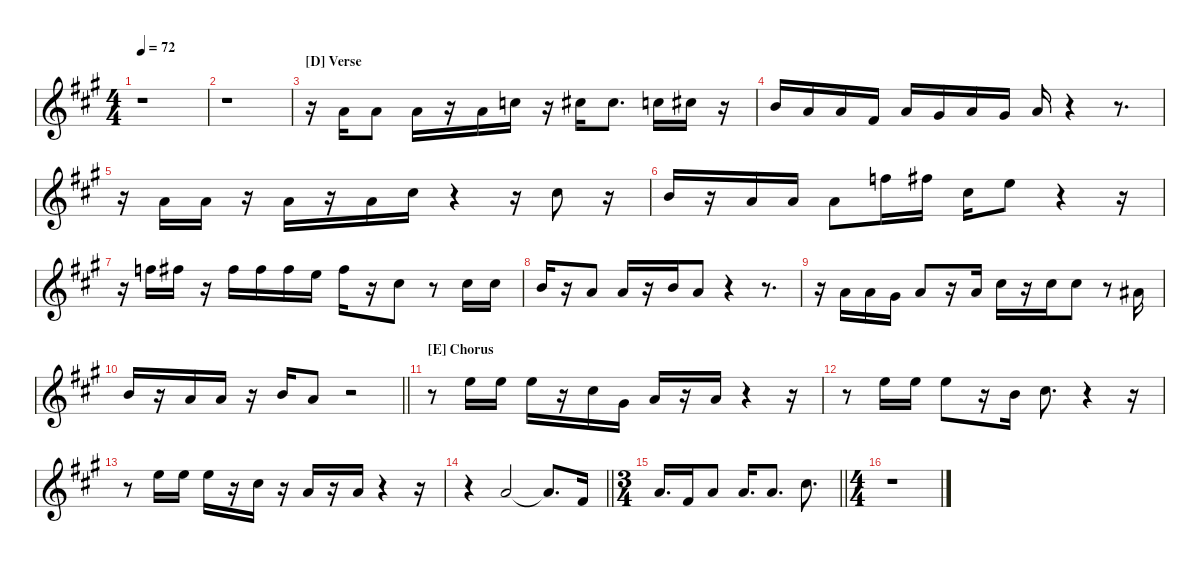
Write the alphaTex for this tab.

\hideDynamics
\bracketExtendMode nobrackets
\singleTrackTrackNamePolicy hidden
\multiTrackTrackNamePolicy hidden
\otherSystemsTrackNameOrientation horizontal
\track ("Soprano Voice" "Singer") {defaultSystemsLayout 4 instrument voiceoohs}
\staff {score}
\tuning (E4 B3 G3 D3 A2 E2)
\ts (4 4)
\beaming (8 2 2 2 2)
\tempo 72
\clef g2
\ks a
r.1{dy mf beam Down} |
r.1{beam Down} |
\section ("D" "Verse")
r.16{beam Down} 5.1{acc forcenatural}.16{beam Up} 5.1{acc forcenatural}.8{beam Up} 5.1{acc forcenatural}.16{beam Down} r.16{beam Down} 5.1{acc forcenatural}.16{beam Down} 8.1{acc forcenatural}.16{beam Down} r.16{beam Down} 9.1{acc #}.16{beam Down} 9.1{acc #}.8{d beam Down} 8.1{acc forcenatural}.16{beam Down} 9.1{acc #}.16{beam Down} r.16{beam Down} |
7.1{acc forcenatural}.16{beam Up} 5.1{acc forcenatural}.16{beam Up} 5.1{acc forcenatural}.16{beam Up} 2.1{acc #}.16{beam Up} 5.1{acc forcenatural}.16{beam Up} 4.1{acc #}.16{beam Up} 5.1{acc forcenatural}.16{beam Up} 4.1{acc #}.16{beam Up} 5.1{acc forcenatural}.16{beam Up} r.4{beam Up} r.8{d beam Up} |
r.16{beam Down} 5.1{acc forcenatural}.16{beam Up} 5.1{acc forcenatural}.16{beam Up} r.16{beam Up} 5.1{acc forcenatural}.16{beam Down} r.16{beam Down} 5.1{acc forcenatural}.16{beam Down} 9.1{acc #}.16{beam Down} r.4{beam Down} r.16{beam Down} 9.1{acc #}.8{beam Down} r.16{beam Down} |
7.1{acc forcenatural}.16{beam Up} r.16{beam Up} 5.1{acc forcenatural}.16{beam Up} 5.1{acc forcenatural}.16{beam Up} 5.1{acc forcenatural}.8{beam Down} 13.1{acc forcenatural}.16{beam Down} 14.1{acc #}.16{beam Down} 9.1{acc #}.16{beam Down} 12.1{acc forcenatural}.8{beam Down} r.4{beam Down} r.16{beam Down} |
r.16{beam Down} 13.1{acc forcenatural}.16{beam Down} 14.1{acc #}.16{beam Down} r.16{beam Down} 14.1{acc #}.16{beam Down} 14.1{acc #}.16{beam Down} 14.1{acc #}.16{beam Down} 12.1{acc forcenatural}.16{beam Down} 14.1{acc #}.16{beam Down} r.16{beam Down} 9.1{acc #}.8{beam Down} r.8{beam Down} 9.1{acc #}.16{beam Down} 9.1{acc #}.16{beam Down} |
7.1{acc forcenatural}.16{beam Up} r.16{beam Up} 5.1{acc forcenatural}.8{beam Up} 5.1{acc forcenatural}.16{beam Up} r.16{beam Up} 7.1{acc forcenatural}.16{beam Up} 5.1{acc forcenatural}.8{beam Up} r.4{beam Up} r.8{d beam Up} |
r.16{beam Down} 5.1{acc forcenatural}.16{beam Up} 5.1{acc forcenatural}.16{beam Up} 4.1{acc #}.16{beam Up} 5.1{acc forcenatural}.8{beam Up} r.16{beam Up} 5.1{acc forcenatural}.16{beam Up} 9.1{acc #}.16{beam Down} r.16{beam Down} 9.1{acc #}.16{beam Down} 9.1{acc #}.8{beam Down} r.8{beam Down} 6.1{acc #}.16{beam Up} |
\barLineRight lightlight
7.1{acc forcenatural}.16{beam Up} r.16{beam Up} 5.1{acc forcenatural}.16{beam Up} 5.1{acc forcenatural}.16{beam Up} r.16{beam Up} 7.1{acc forcenatural}.16{beam Up} 5.1{acc forcenatural}.8{beam Up} r.2{beam Up} |
\section ("E" "Chorus")
r.8{beam Down} 12.1{acc forcenatural}.16{beam Down} 12.1{acc forcenatural}.16{beam Down} 12.1{acc forcenatural}.16{beam Down} r.16{beam Down} 9.1{acc #}.16{beam Down} 9.2{acc #}.16{beam Down} 10.2{acc forcenatural}.16{beam Up} r.16{beam Up} 5.1{acc forcenatural}.16{beam Up} r.4{beam Up} r.16{beam Up} |
r.8{beam Down} 12.1{acc forcenatural}.16{beam Down} 12.1{acc forcenatural}.16{beam Down} 12.1{acc forcenatural}.8{beam Down} r.16{beam Down} 7.1{acc forcenatural}.16{beam Down} 9.1{acc #}.8{d beam Down} r.4{beam Down} r.16{beam Down} |
r.8{beam Down} 12.1{acc forcenatural}.16{beam Down} 12.1{acc forcenatural}.16{beam Down} 12.1{acc forcenatural}.16{beam Down} r.16{beam Down} 9.1{acc #}.16{beam Down} r.16{beam Down} 5.1{acc forcenatural}.16{beam Up} r.16{beam Up} 5.1{acc forcenatural}.16{beam Up} r.4{beam Up} r.16{beam Up} |
\barLineRight lightlight
r.4{beam Down} 5.1{acc forcenatural}.2{beam Up} 5.1{t acc forcenatural}.8{d beam Up} 2.1{acc #}.16{beam Up} |
\ts (3 4)
\beaming (8 2 2 2)
\barLineRight lightlight
5.1{acc forcenatural}.16{d beam Up beam merge} 2.1{acc #}.16{beam Up} 5.1{acc forcenatural}.8{beam Up} 5.1{acc forcenatural}.16{d beam Up} 5.1{acc forcenatural}.8{d beam Up} 9.1{acc #}.8{d beam Down} |
\ts (4 4)
\beaming (8 2 2 2 2)
r.1{beam Down}
